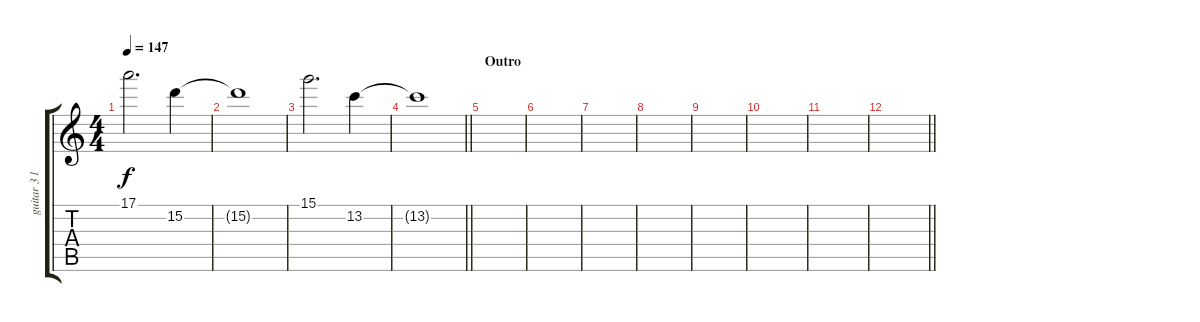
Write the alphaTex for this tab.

\track ("guitar 3 lead dis." "guitar 3 l") {instrument distortionguitar}
\staff {score tabs}
\tuning (E4 B3 G3 D3 A2 D2) {hide}
\ts (4 4)
\tempo 147
\clef g2
\ks c
17.1.2{d dy f} 15.2.4 |
15.2{t}.1 |
15.1.2{d} 13.2.4 |
\barLineRight lightlight
13.2{t}.1 |
\section ("" "Outro")
|
|
|
|
|
|
|
\barLineRight lightlight
